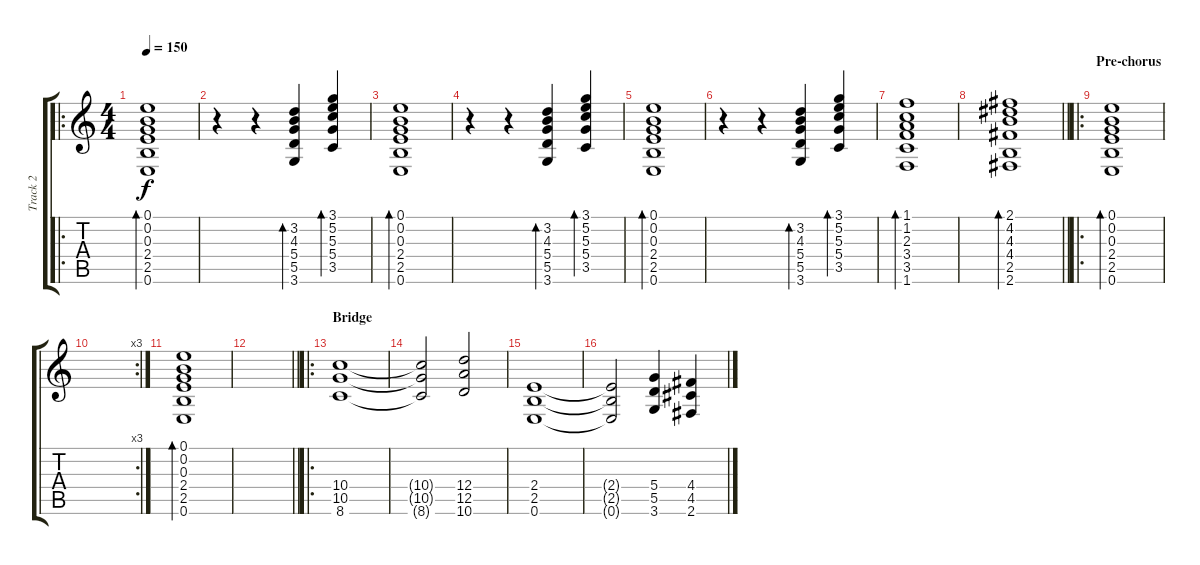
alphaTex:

\track ("Track 2" "Track 2") {instrument electricguitarclean}
\staff {score tabs}
\tuning (E4 B3 G3 D3 A2 E2) {hide}
\ro
\ts (4 4)
\tempo 150
\clef g2
\ks c
(0.1 0.2 0.3 2.4 2.5 0.6).1{bd 240 dy f} |
r.4 r.4 (3.2 4.3 5.4 5.5 3.6).4{bd 30} (3.1 5.2 5.3 5.4 3.5).4{bd 30} |
(0.1 0.2 0.3 2.4 2.5 0.6).1{bd 240} |
r.4 r.4 (3.2 4.3 5.4 5.5 3.6).4{bd 30} (3.1 5.2 5.3 5.4 3.5).4{bd 30} |
(0.1 0.2 0.3 2.4 2.5 0.6).1{bd 240} |
r.4 r.4 (3.2 4.3 5.4 5.5 3.6).4{bd 60} (3.1 5.2 5.3 5.4 3.5).4{bd 60} |
(1.1 1.2 2.3 3.4 3.5 1.6).1{bd 60} |
\barLineRight lightlight
(2.1 4.2 4.3 4.4 2.5 2.6).1{bd 60} |
\ro
\section ("" "Pre-chorus")
(0.1 0.2 0.3 2.4 2.5 0.6).1{bd 240} |
\rc 3
|
(0.1 0.2 0.3 2.4 2.5 0.6).1{bd 240} |
\barLineRight lightlight
|
\ro
\section ("" "Bridge")
(10.4 10.5 8.6).1{instrument distortionguitar} |
(10.4{t} 10.5{t} 8.6{t}).2 (12.4 12.5 10.6).2 |
(2.4 2.5 0.6).1 |
(2.4{t} 2.5{t} 0.6{t}).2 (5.4 5.5 3.6).4 (4.4 4.5 2.6).4
